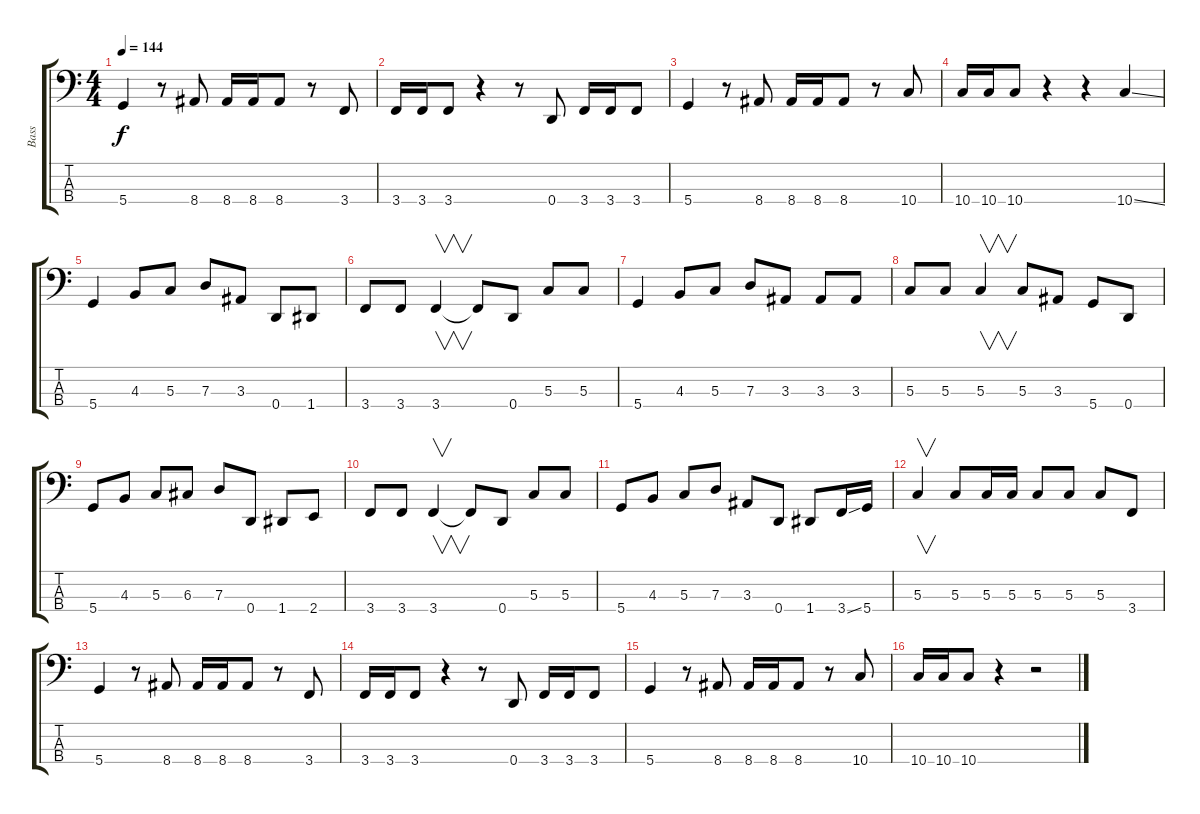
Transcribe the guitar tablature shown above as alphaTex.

\track ("Bass" "Bass") {instrument electricbasspick}
\staff {score tabs}
\tuning (F2 C2 G1 D1) {hide}
\ts (4 4)
\tempo 144
\clef f4
\ks c
5.4.4{dy f} r.8 8.4.8 8.4.16 8.4.16 8.4.8 r.8 3.4.8 |
3.4.16 3.4.16 3.4.8 r.4 r.8 0.4.8 3.4.16 3.4.16 3.4.8 |
5.4.4 r.8 8.4.8 8.4.16 8.4.16 8.4.8 r.8 10.4.8 |
10.4.16 10.4.16 10.4.8 r.4 r.4 10.4{ss}.4 |
5.4.4 4.3.8 5.3.8 7.3.8 3.3.8 0.4.8 1.4.8 |
3.4.8 3.4.8 3.4.4{v} 3.4{t}.8 0.4.8 5.3.8 5.3.8 |
5.4.4 4.3.8 5.3.8 7.3.8 3.3.8 3.3.8 3.3.8 |
5.3.8 5.3.8 5.3.4{v} 5.3.8 3.3.8 5.4.8 0.4.8 |
5.4.8 4.3.8 5.3.8 6.3.8 7.3.8 0.4.8 1.4.8 2.4.8 |
3.4.8 3.4.8 3.4.4{v} 3.4{t}.8 0.4.8 5.3.8 5.3.8 |
5.4.8 4.3.8 5.3.8 7.3.8 3.3.8 0.4.8 1.4.8 3.4{ss}.16 5.4.16 |
5.3.4{v} 5.3.8 5.3.16 5.3.16 5.3.8 5.3.8 5.3.8 3.4.8 |
5.4.4 r.8 8.4.8 8.4.16 8.4.16 8.4.8 r.8 3.4.8 |
3.4.16 3.4.16 3.4.8 r.4 r.8 0.4.8 3.4.16 3.4.16 3.4.8 |
5.4.4 r.8 8.4.8 8.4.16 8.4.16 8.4.8 r.8 10.4.8 |
10.4.16 10.4.16 10.4.8 r.4 r.2
